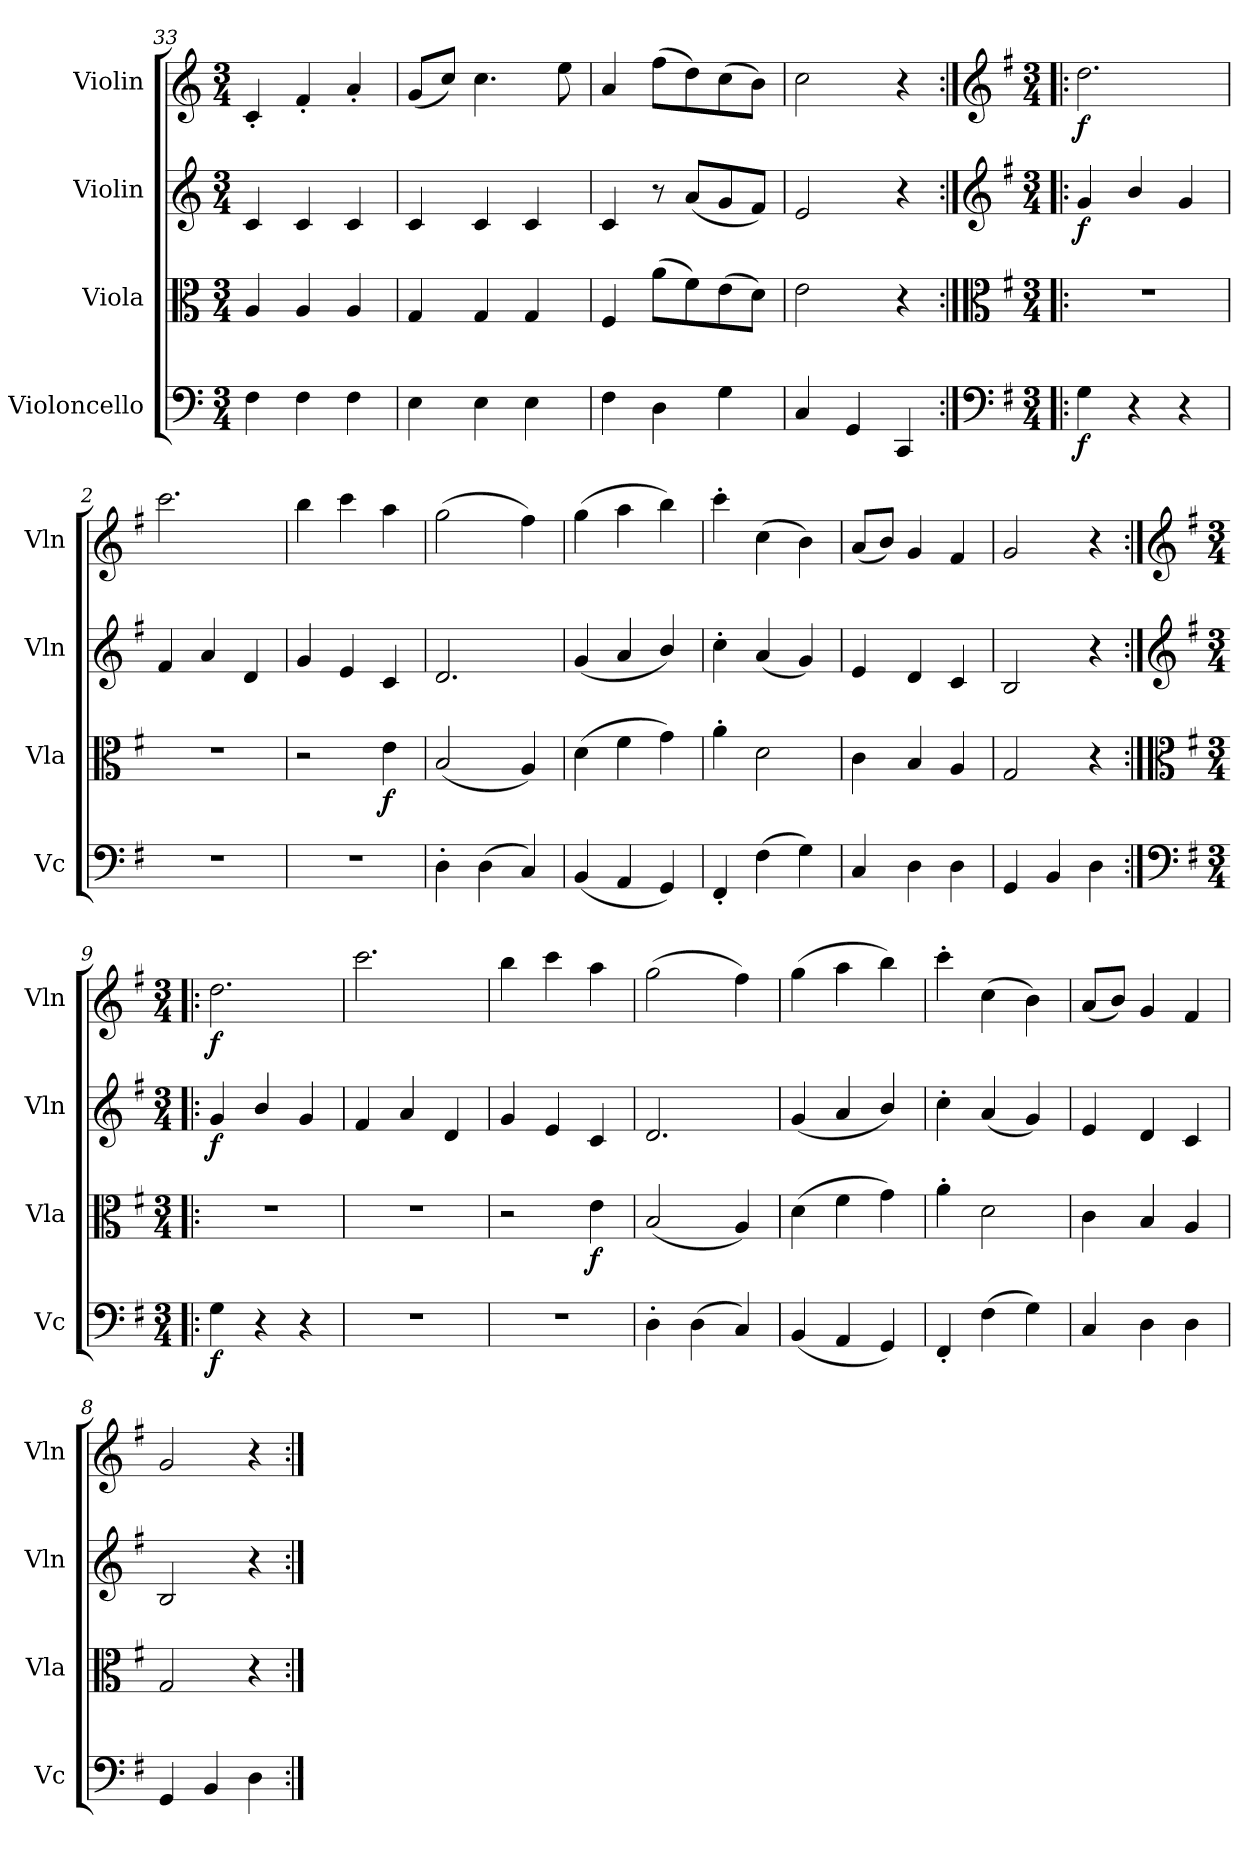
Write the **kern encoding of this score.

**kern	**dynam	**kern	**dynam	**kern	**dynam	**kern	**dynam
*part4	*part4	*part3	*part3	*part2	*part2	*part1	*part1
*staff4	*staff4	*staff3	*staff3	*staff2	*staff2	*staff1	*staff1
*I"Violoncello	*	*I"Viola	*	*I"Violin	*	*I"Violin	*
*I'Vc	*	*I'Vla	*	*I'Vln	*	*I'Vln	*
*clefF4	*	*clefC3	*	*clefG2	*	*clefG2	*
*k[]	*	*k[]	*	*k[]	*	*k[]	*
*C:	*	*C:	*	*C:	*	*C:	*
*M3/4	*	*M3/4	*	*M3/4	*	*M3/4	*
=33	=33	=33	=33	=33	=33	=33	=33
4F\	.	4A/	.	4c/	.	4c'/	.
4F\	.	4A/	.	4c/	.	4f'/	.
4F\	.	4A/	.	4c/	.	4a'/	.
=34	=34	=34	=34	=34	=34	=34	=34
4E\	.	4G/	.	4c/	.	(8g/L	.
.	.	.	.	.	.	8cc/J)	.
4E\	.	4G/	.	4c/	.	4.cc\	.
4E\	.	4G/	.	4c/	.	.	.
.	.	.	.	.	.	8ee\	.
=35	=35	=35	=35	=35	=35	=35	=35
4F\	.	4F/	.	4c/	.	4a/	.
4D\	.	(8a\L	.	8r	.	(8ff\L	.
.	.	8f\)	.	(8a/L	.	8dd\)	.
4G\	.	(8e\	.	8g/	.	(8cc\	.
.	.	8d\J)	.	8f/J)	.	8b\J)	.
=36	=36	=36	=36	=36	=36	=36	=36
4C/	.	2e\	.	2e/	.	2cc\	.
4GG/	.	.	.	.	.	.	.
4CC/	.	4r	.	4r	.	4r	.
=37:|!|:	=37:|!|:	=37:|!|:	=37:|!|:	=37:|!|:	=37:|!|:	=37:|!|:	=37:|!|:
*clefF4	*	*clefC3	*	*clefG2	*	*clefG2	*
*k[f#]	*	*k[f#]	*	*k[f#]	*	*k[f#]	*
*G:	*	*G:	*	*G:	*	*G:	*
*M3/4	*	*M3/4	*	*M3/4	*	*M3/4	*
4G\	f	2.r	.	4g/	f	2.dd\	f
4r	.	.	.	4b/	.	.	.
4r	.	.	.	4g/	.	.	.
=2	=2	=2	=2	=2	=2	=2	=2
2.r	.	2.r	.	4f#/	.	2.ccc\	.
.	.	.	.	4a/	.	.	.
.	.	.	.	4d/	.	.	.
=3	=3	=3	=3	=3	=3	=3	=3
2.r	.	2r	.	4g/	.	4bb\	.
.	.	.	.	4e/	.	4ccc\	.
.	.	4e\	f	4c/	.	4aa\	.
=4	=4	=4	=4	=4	=4	=4	=4
4D'\	.	(2B/	.	2.d/	.	(2gg\	.
(4D\	.	.	.	.	.	.	.
4C/)	.	4A/)	.	.	.	4ff#\)	.
=5	=5	=5	=5	=5	=5	=5	=5
(4BB/	.	(4d\	.	(4g/	.	(4gg\	.
4AA/	.	4f#\	.	4a/	.	4aa\	.
4GG/)	.	4g\)	.	4b/)	.	4bb\)	.
=6	=6	=6	=6	=6	=6	=6	=6
4FF#'/	.	4a'\	.	4cc'\	.	4ccc'\	.
(4F#\	.	2d\	.	(4a/	.	(4cc\	.
4G\)	.	.	.	4g/)	.	4b\)	.
=7	=7	=7	=7	=7	=7	=7	=7
4C/	.	4c\	.	4e/	.	(8a/L	.
.	.	.	.	.	.	8b/J)	.
4D\	.	4B/	.	4d/	.	4g/	.
4D\	.	4A/	.	4c/	.	4f#/	.
=8	=8	=8	=8	=8	=8	=8	=8
4GG/	.	2G/	.	2B/	.	2g/	.
4BB/	.	.	.	.	.	.	.
4D\	.	4r	.	4r	.	4r	.
=9:|!|:	=9:|!|:	=9:|!|:	=9:|!|:	=9:|!|:	=9:|!|:	=9:|!|:	=9:|!|:
*clefF4	*	*clefC3	*	*clefG2	*	*clefG2	*
*k[f#]	*	*k[f#]	*	*k[f#]	*	*k[f#]	*
*G:	*	*G:	*	*G:	*	*G:	*
*M3/4	*	*M3/4	*	*M3/4	*	*M3/4	*
4G\	f	2.r	.	4g/	f	2.dd\	f
4r	.	.	.	4b/	.	.	.
4r	.	.	.	4g/	.	.	.
=2	=2	=2	=2	=2	=2	=2	=2
2.r	.	2.r	.	4f#/	.	2.ccc\	.
.	.	.	.	4a/	.	.	.
.	.	.	.	4d/	.	.	.
=3	=3	=3	=3	=3	=3	=3	=3
2.r	.	2r	.	4g/	.	4bb\	.
.	.	.	.	4e/	.	4ccc\	.
.	.	4e\	f	4c/	.	4aa\	.
=4	=4	=4	=4	=4	=4	=4	=4
4D'\	.	(2B/	.	2.d/	.	(2gg\	.
(4D\	.	.	.	.	.	.	.
4C/)	.	4A/)	.	.	.	4ff#\)	.
=5	=5	=5	=5	=5	=5	=5	=5
(4BB/	.	(4d\	.	(4g/	.	(4gg\	.
4AA/	.	4f#\	.	4a/	.	4aa\	.
4GG/)	.	4g\)	.	4b/)	.	4bb\)	.
=6	=6	=6	=6	=6	=6	=6	=6
4FF#'/	.	4a'\	.	4cc'\	.	4ccc'\	.
(4F#\	.	2d\	.	(4a/	.	(4cc\	.
4G\)	.	.	.	4g/)	.	4b\)	.
=7	=7	=7	=7	=7	=7	=7	=7
4C/	.	4c\	.	4e/	.	(8a/L	.
.	.	.	.	.	.	8b/J)	.
4D\	.	4B/	.	4d/	.	4g/	.
4D\	.	4A/	.	4c/	.	4f#/	.
=8	=8	=8	=8	=8	=8	=8	=8
4GG/	.	2G/	.	2B/	.	2g/	.
4BB/	.	.	.	.	.	.	.
4D\	.	4r	.	4r	.	4r	.
=:|!	=:|!	=:|!	=:|!	=:|!	=:|!	=:|!	=:|!
*-	*-	*-	*-	*-	*-	*-	*-
